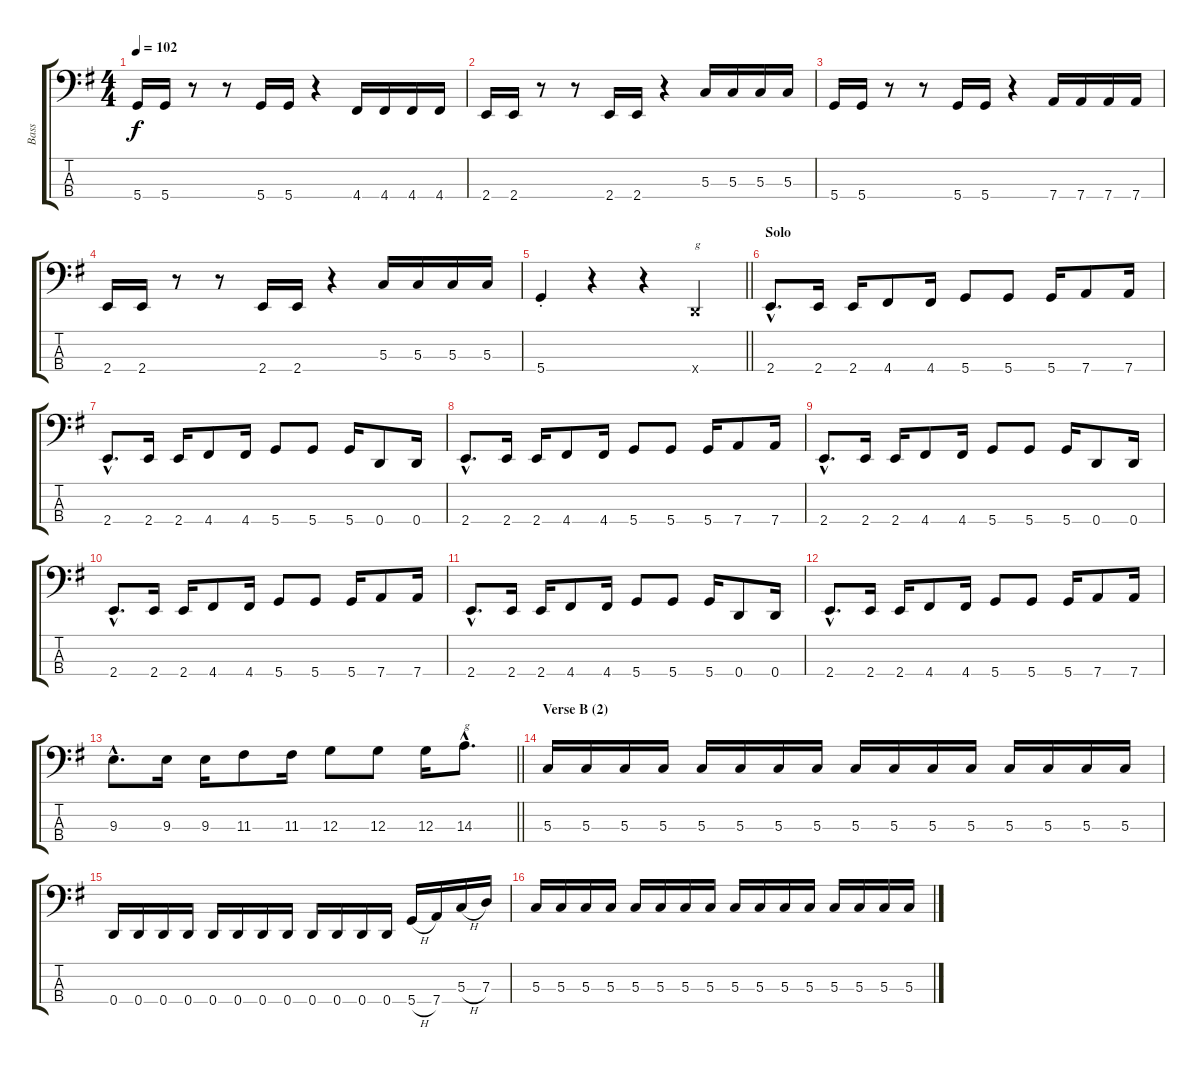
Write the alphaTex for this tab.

\track ("Bass" "Bass") {instrument electricbasspick}
\staff {score tabs}
\tuning (F2 C2 G1 D1) {hide}
\ts (4 4)
\tempo 102
\clef f4
\ks eminor
5.4.16{dy f} 5.4.16 r.8 r.8 5.4.16 5.4.16 r.4 4.4.16 4.4.16 4.4.16 4.4.16 |
2.4.16 2.4.16 r.8 r.8 2.4.16 2.4.16 r.4 5.3.16 5.3.16 5.3.16 5.3.16 |
5.4.16 5.4.16 r.8 r.8 5.4.16 5.4.16 r.4 7.4.16 7.4.16 7.4.16 7.4.16 |
2.4.16 2.4.16 r.8 r.8 2.4.16 2.4.16 r.4 5.3.16 5.3.16 5.3.16 5.3.16 |
\barLineRight lightlight
5.4{st}.4 r.4 r.4 0.4{x}.4{txt "g"} |
\section ("" "Solo")
2.4{hac}.8{d} 2.4.16 2.4.16 4.4.8 4.4.16 5.4.8 5.4.8 5.4.16 7.4.8 7.4.16 |
2.4{hac}.8{d} 2.4.16 2.4.16 4.4.8 4.4.16 5.4.8 5.4.8 5.4.16 0.4.8 0.4.16 |
2.4{hac}.8{d} 2.4.16 2.4.16 4.4.8 4.4.16 5.4.8 5.4.8 5.4.16 7.4.8 7.4.16 |
2.4{hac}.8{d} 2.4.16 2.4.16 4.4.8 4.4.16 5.4.8 5.4.8 5.4.16 0.4.8 0.4.16 |
2.4{hac}.8{d} 2.4.16 2.4.16 4.4.8 4.4.16 5.4.8 5.4.8 5.4.16 7.4.8 7.4.16 |
2.4{hac}.8{d} 2.4.16 2.4.16 4.4.8 4.4.16 5.4.8 5.4.8 5.4.16 0.4.8 0.4.16 |
2.4{hac}.8{d} 2.4.16 2.4.16 4.4.8 4.4.16 5.4.8 5.4.8 5.4.16 7.4.8 7.4.16 |
\barLineRight lightlight
9.3{hac}.8{d} 9.3.16 9.3.16 11.3.8 11.3.16 12.3.8 12.3.8 12.3.16 14.3{hac}.8{d txt "g"} |
\section ("" "Verse B (2)")
5.3.16 5.3.16 5.3.16 5.3.16 5.3.16 5.3.16 5.3.16 5.3.16 5.3.16 5.3.16 5.3.16 5.3.16 5.3.16 5.3.16 5.3.16 5.3.16 |
0.4.16 0.4.16 0.4.16 0.4.16 0.4.16 0.4.16 0.4.16 0.4.16 0.4.16 0.4.16 0.4.16 0.4.16 5.4{h}.16 7.4.16 5.3{h}.16 7.3.16 |
5.3.16 5.3.16 5.3.16 5.3.16 5.3.16 5.3.16 5.3.16 5.3.16 5.3.16 5.3.16 5.3.16 5.3.16 5.3.16 5.3.16 5.3.16 5.3.16
